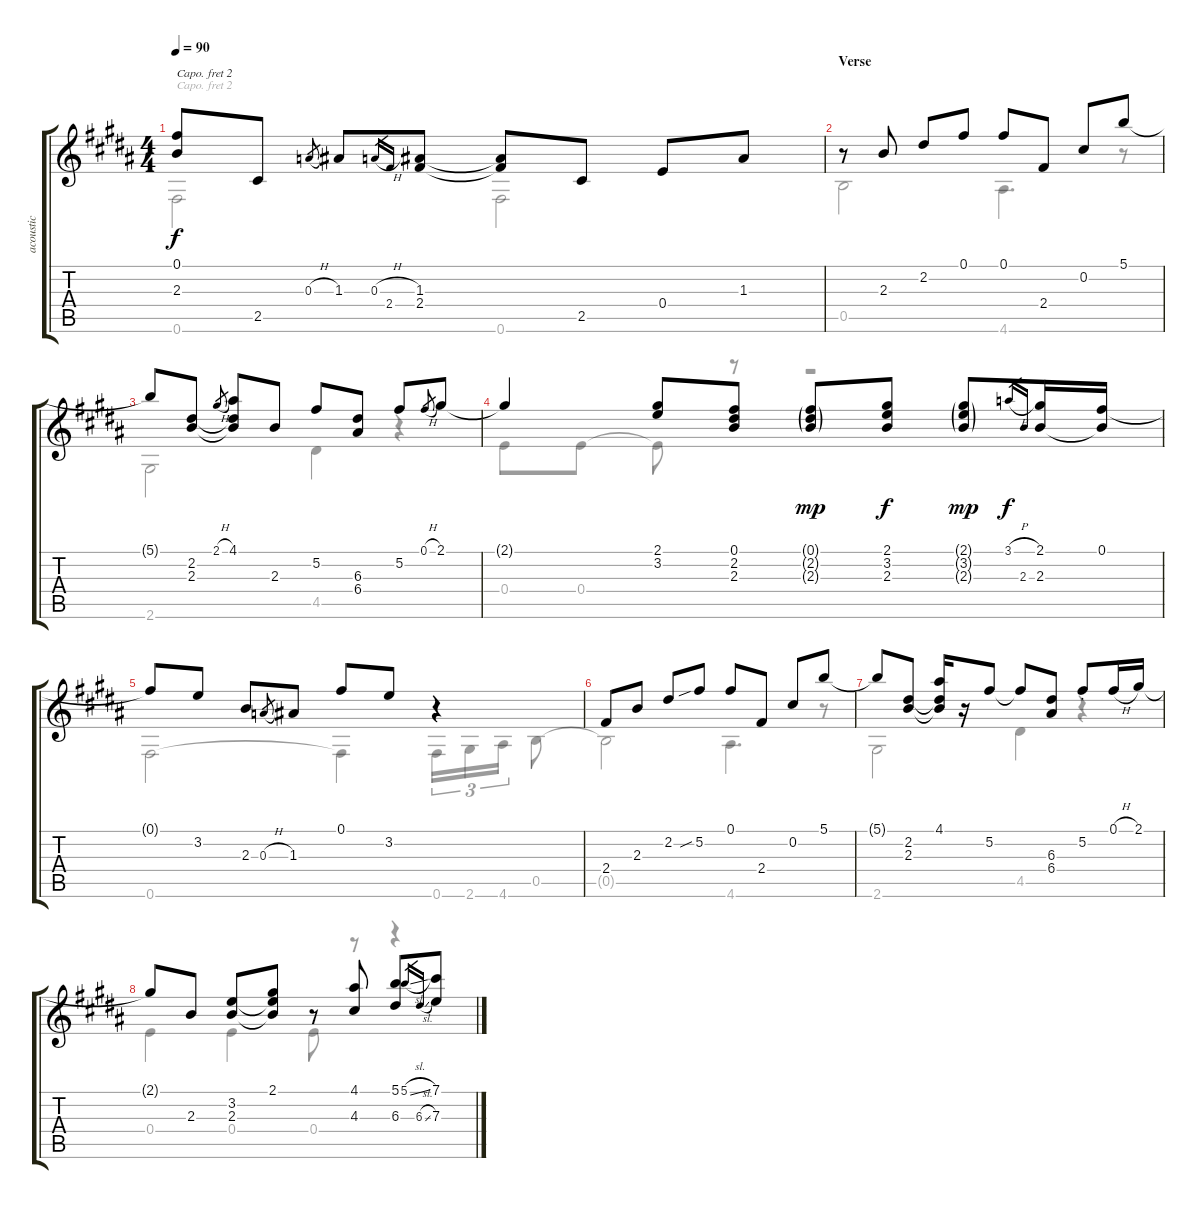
\track ("acoustic" "acoustic") {instrument acousticguitarnylon}
\staff {score tabs}
\capo 2
\tuning (E4 B3 G3 D3 A2 E2) {hide}
\voice
\ts (4 4)
\tempo 90
\clef g2
\ks g#minor
(0.1{t} 2.3{t}).8{dy f} 2.5.8 0.3{h}.8{gr} 1.3.8 0.3{h}.16{gr} 2.4.16{gr} (1.3 2.4).8 (1.3{t} 2.4{t}).8 2.5.8 0.4.8 1.3.8 |
\section ("" "Verse")
r.8 2.3.8 2.2.8 0.1.8 0.1.8 2.4.8 0.2.8 5.1.8 |
\ks b
5.1{t}.8 (2.2 2.3).8 2.1{h}.8{gr} (4.1 2.2{t} 2.3{t}).8 2.3.8 5.2.8 (6.3 6.4).8 5.2.8 0.1{h}.8{gr} 2.1.8 |
\ks g#minor
2.1{t}.4 (2.1 3.2).8 (0.1 2.2 2.3).8 (0.1{g} 2.2{g} 2.3{g}).8{dy mp} (2.1 3.2 2.3).8{dy f} (2.1{g} 3.2{g} 2.3{g}).8{dy mp} 3.1{h}.16{gr dy f} 2.3.16{gr} (2.1 2.3).16 (0.1 2.3{t}).16 |
0.1{t}.8 3.2.8 2.3.8 0.3{h}.8{gr} 1.3.8 0.1.8 3.2.8 r.4 |
\ks b
2.4.8 2.3.8 2.2.8 5.2{sib}.8 0.1.8 2.4.8 0.2.8 5.1.8 |
\ks g#minor
5.1{t}.8 (2.2 2.3).8 (4.1 2.2{t} 2.3{t}).16 r.16 5.2.8 5.2{t}.8 (6.3 6.4).8 5.2{st}.8 0.1{h}.16 2.1.16 |
2.1{t}.8 2.3.8 (3.2 2.3).8 (2.1 3.2{t} 2.3{t}).8 r.8 (4.1 4.3).8 (5.1 6.3).8 5.1{sl}.16{gr} 6.3{sl}.16{gr} (7.1 7.3).8
\voice
\clef g2
\ottava regular
\simile none
\ks g#minor
0.6.2{dy f} 0.6.2 |
0.5.2 4.6.4{d} r.8 |
\ks b
2.6.2 4.5.4 r.4 |
\ks g#minor
0.4.8 0.4.8 0.4{t}.8 r.8 r.2 |
0.6.2 0.6{t}.4 0.6.16{tu (3 2)} 2.6.16{tu (3 2)} 4.6.16{tu (3 2)} 0.5.8 |
\ks b
0.5{t}.2 4.6.4{d} r.8 |
\ks g#minor
2.6.2 4.5.4 r.4 |
0.4.4 0.4.4 0.4.8 r.8 r.4
